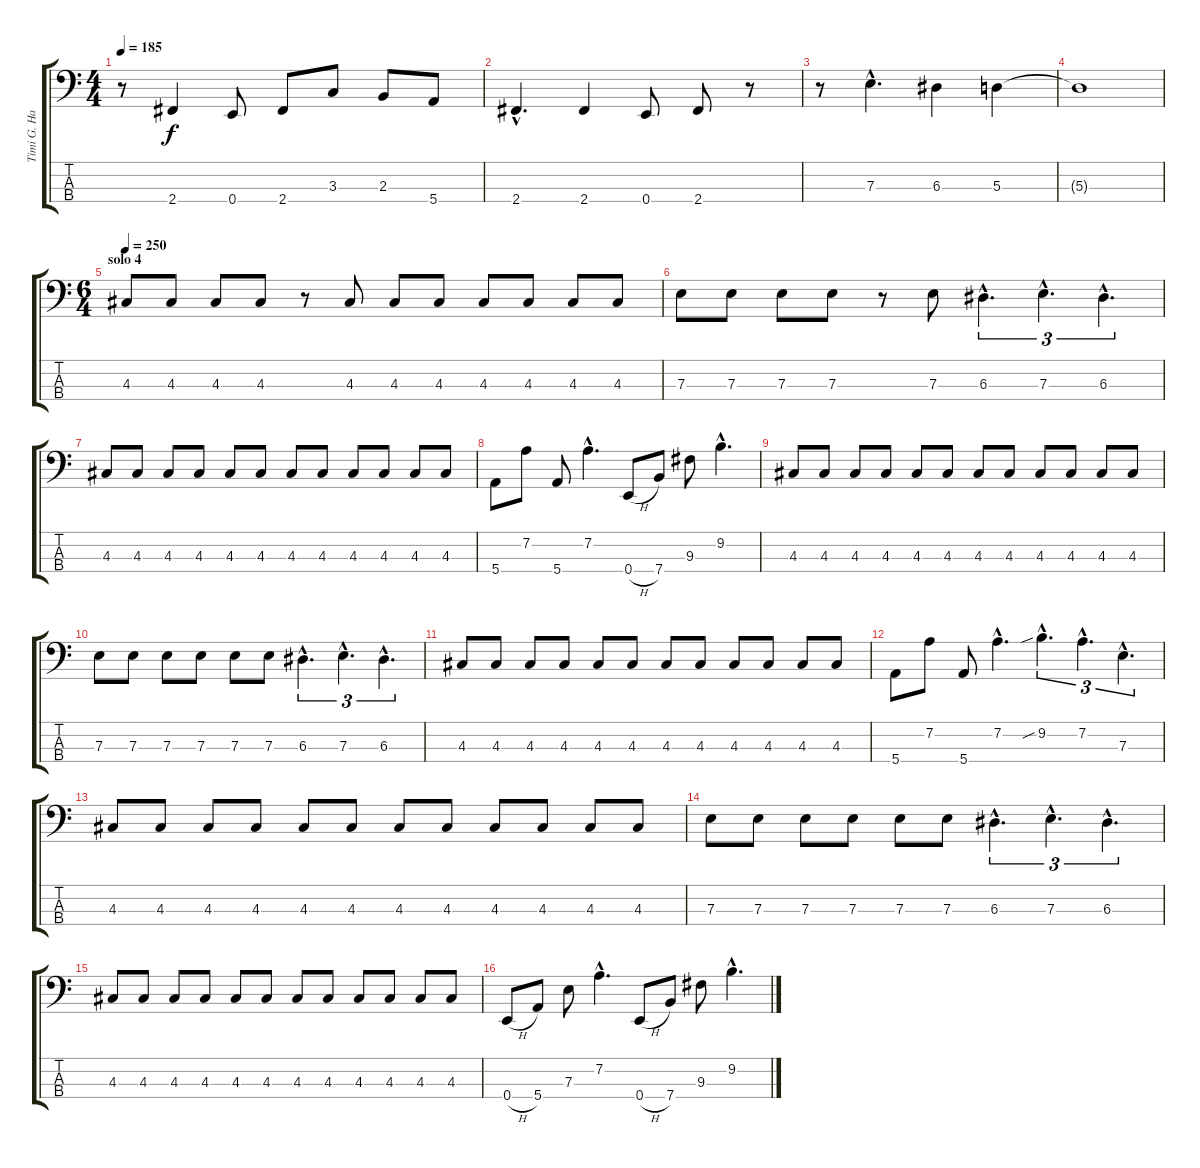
\track ("Timi G. Hansen" "Timi G. Ha") {instrument electricbasspick}
\staff {score tabs}
\tuning (G2 D2 A1 E1) {hide}
\ts (4 4)
\tempo 185
\clef f4
\ks c
r.8{dy f} 2.4.4 0.4.8 2.4.8 3.3.8 2.3.8 5.4.8 |
2.4{hac}.4{d} 2.4.4 0.4.8 2.4.8 r.8 |
r.8 7.3{hac}.4{d} 6.3.4 5.3.4 |
5.3{t}.1 |
\ts (6 4)
\section ("" "solo 4")
\tempo 250
4.3.8 4.3.8 4.3.8 4.3.8 r.8 4.3.8 4.3.8 4.3.8 4.3.8 4.3.8 4.3.8 4.3.8 |
7.3.8 7.3.8 7.3.8 7.3.8 r.8 7.3.8 6.3{hac}.4{d tu (3 2)} 7.3{hac}.4{d tu (3 2)} 6.3{hac}.4{d tu (3 2)} |
4.3.8 4.3.8 4.3.8 4.3.8 4.3.8 4.3.8 4.3.8 4.3.8 4.3.8 4.3.8 4.3.8 4.3.8 |
5.4.8 7.2.8 5.4.8 7.2{hac}.4{d} 0.4{h}.8 7.4.8 9.3.8 9.2{hac}.4{d} |
4.3.8 4.3.8 4.3.8 4.3.8 4.3.8 4.3.8 4.3.8 4.3.8 4.3.8 4.3.8 4.3.8 4.3.8 |
7.3.8 7.3.8 7.3.8 7.3.8 7.3.8 7.3.8 6.3{hac}.4{d tu (3 2)} 7.3{hac}.4{d tu (3 2)} 6.3{hac}.4{d tu (3 2)} |
4.3.8 4.3.8 4.3.8 4.3.8 4.3.8 4.3.8 4.3.8 4.3.8 4.3.8 4.3.8 4.3.8 4.3.8 |
5.4.8 7.2.8 5.4.8 7.2{hac}.4{d} 9.2{sib hac}.4{d tu (3 2)} 7.2{hac}.4{d tu (3 2)} 7.3{hac}.4{d tu (3 2)} |
4.3.8 4.3.8 4.3.8 4.3.8 4.3.8 4.3.8 4.3.8 4.3.8 4.3.8 4.3.8 4.3.8 4.3.8 |
7.3.8 7.3.8 7.3.8 7.3.8 7.3.8 7.3.8 6.3{hac}.4{d tu (3 2)} 7.3{hac}.4{d tu (3 2)} 6.3{hac}.4{d tu (3 2)} |
4.3.8 4.3.8 4.3.8 4.3.8 4.3.8 4.3.8 4.3.8 4.3.8 4.3.8 4.3.8 4.3.8 4.3.8 |
0.4{h}.8 5.4.8 7.3.8 7.2{hac}.4{d} 0.4{h}.8 7.4.8 9.3.8 9.2{hac}.4{d}
